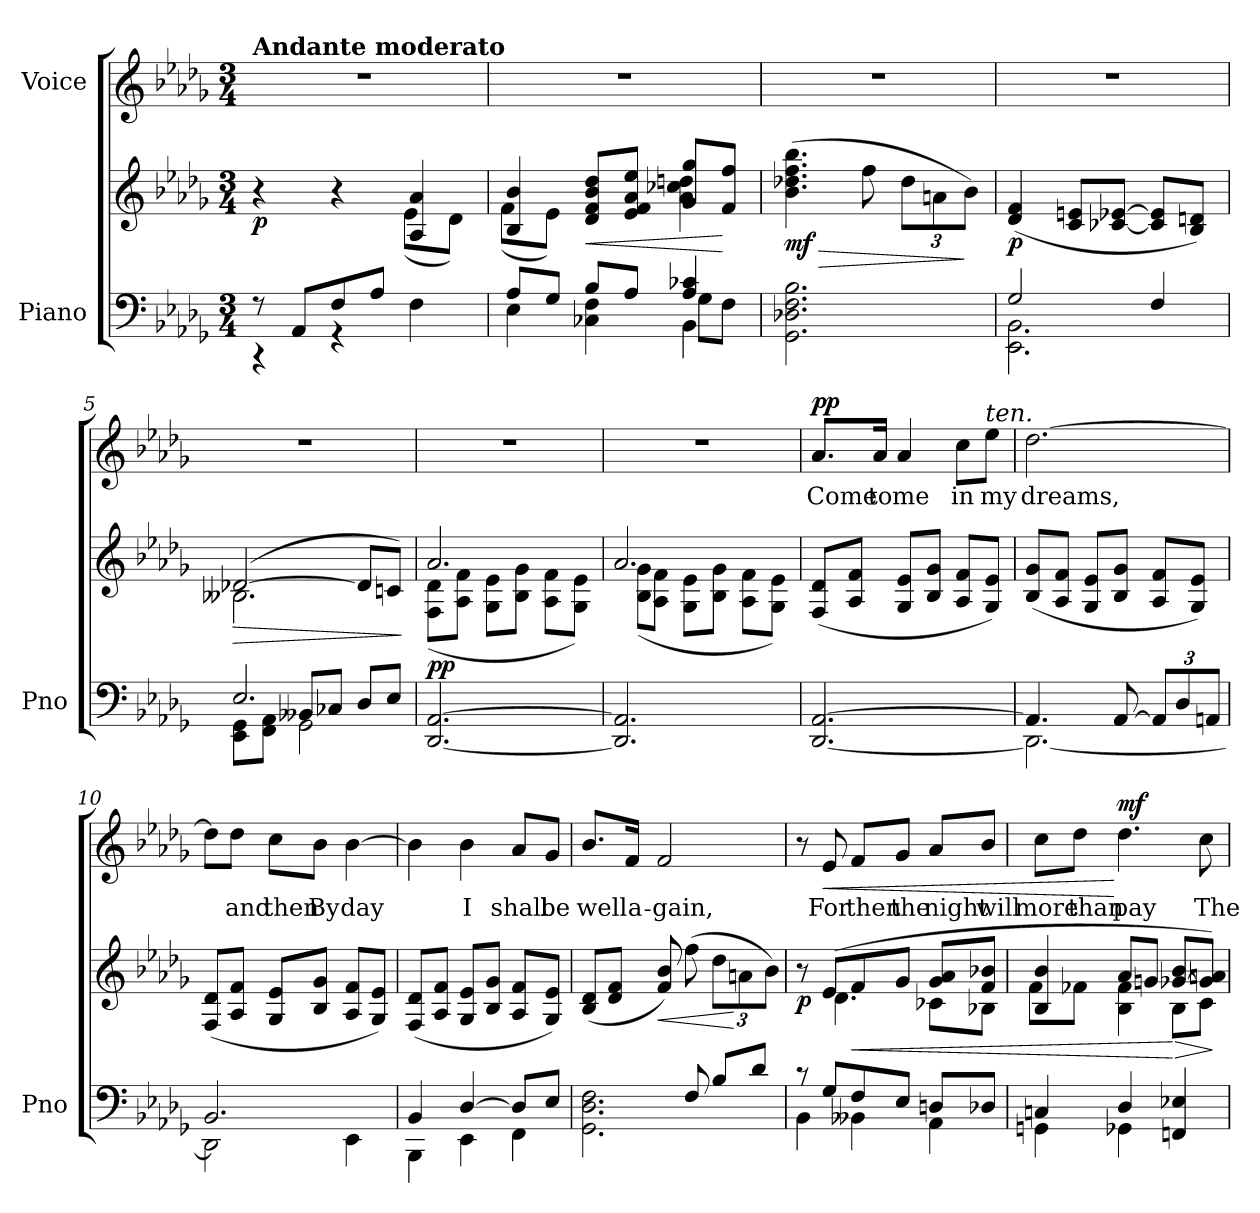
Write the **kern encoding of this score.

**kern	**kern	**dynam	**kern	**text	**dynam
*part2	*part2	*part2	*part1	*part1	*part1
*staff3	*staff2	*staff2/3	*staff1	*staff1	*staff1
*I"Piano	*	*	*I"Voice	*	*
*I'Pno	*	*	*	*	*
*clefF4	*clefG2	*	*clefG2	*	*
*k[b-e-a-d-g-]	*k[b-e-a-d-g-]	*	*k[b-e-a-d-g-]	*	*
*M3/4	*M3/4	*	*M3/4	*	*
=1	=1	=1	=1	=1	=1
*^	*^	*	*	*	*
!	!	!	!	!	!LO:TX:a:B:t=Andante moderato	!	!
!	!	!	!	!LO:DY:b	!	!	!
8r	4r	4r	2ryy	p	2.r	.	.
(8AA-/L	.	.	.	.	.	.	.
8F/	4r	4r	.	.	.	.	.
8A-/J	.	.	.	.	.	.	.
4ryy	4F\	(4A-/ 4a-/	(8e-\L)	.	.	.	.
.	.	.	8d-\J)	.	.	.	.
=2	=2	=2	=2	=2	=2	=2	=2
*	*^	*	*	*	*	*	*
8A-/L	4E-\	4ryy	4B-/ 4b-/	(8f\L	.	2.r	.	.
8G-/J	.	.	.	8e-\J)	.	.	.	.
!	!	!	!	!	!LO:HP:b	!	!	!
8B-/L	4C-X\ 4F\	4ryy	8d-/ 8f/ 8b-/ 8dd-/L	4ryy	<	.	.	.
8A-/J	.	.	8e-/ 8f/ 8a-/ 8ee-/J	.	.	.	.	.
4A-/ 4c-X/	4BB-\	8G-\L	8g-/ 8gg-/L	4a-\ 4cc-X\ 4ddn\	.	.	.	.
.	.	8F\J	8f/ 8ff/J)	.	[	.	.	.
*	*	*	*v	*v	*	*	*	*
=3	=3	=3	=3	=3	=3	=3	=3
!	!	!	!	!LO:HP:b	!	!	!
!	!	!	!	!LO:DY:n=1:b	!	!	!
*v	*v	*v	*	*	*	*	*
2.GG-\ 2.D-X\ 2.F\ 2.B-\	(4.b-\ 4.dd-X\ 4.ff\ 4.bb-\	> mf	2.r	.	.
.	8ff\	.	.	.	.
*	*Xbrackettup	*	*	*	*
.	12dd-\L	.	.	.	.
.	12an\	.	.	.	.
.	12b-\J)	]	.	.	.
=4	=4	=4	=4	=4	=4
*^	*	*	*	*	*
!	!	!	!LO:DY:b	!	!	!
2G-/	2.EE-\ 2.BB-\	(>4d-/ 4f/	p	2.r	.	.
.	.	8c/ 8en/L	.	.	.	.
.	.	[8c-X/ [8e-X/J	.	.	.	.
4F/	.	8c-/] 8e-/]L	.	.	.	.
.	.	8B-/ 8dn/J)	.	.	.	.
=5	=5	=5	=5	=5	=5	=5
*	*^	*	*	*	*	*
!	!	!	!	!LO:HP:b	!	!	!
*	*	*	*^	*	*	*	*
2.E-/	8EE-\ 8GG-\L	4ryy	([2d-X/	2.B--X\	>	2.r	.	.
.	8FF\ 8AA-\J	.	.	.	.	.	.	.
.	8BB--X/L	2GG-\	.	.	.	.	.	.
.	8C-X/J	.	.	.	.	.	.	.
.	8D-/L	.	8d-/L]	.	.	.	.	.
.	8E-/J	.	8cn/J)	.	.	.	.	.
*v	*v	*v	*	*	*	*	*	*
*	*v	*v	*	*	*	*
.	.	]	.	.	.
=6	=6	=6	=6	=6	=6
*	*^	*	*	*	*
!	!	!	!LO:DY:b	!	!	!
[2.DD-/ [2.AA-/	2.a-/	(8F\ 8d-\L	pp	2.r	.	.
.	.	8A-\ 8f\J	.	.	.	.
.	.	8G-\ 8e-\L	.	.	.	.
.	.	8B-\ 8g-\J	.	.	.	.
.	.	8A-\ 8f\L	.	.	.	.
.	.	8G-\ 8e-\J)	.	.	.	.
=7	=7	=7	=7	=7	=7	=7
2.DD-/] 2.AA-/]	2.a-/	(8B-\ 8g-\L	.	2.r	.	.
.	.	8A-\ 8f\J	.	.	.	.
.	.	8G-\ 8e-\L	.	.	.	.
.	.	8B-\ 8g-\J	.	.	.	.
.	.	8A-\ 8f\L	.	.	.	.
.	.	8G-\ 8e-\J)	.	.	.	.
=8	=8	=8	=8	=8	=8	=8
!	!	!	!	!	!	!LO:DY:a
*	*v	*v	*	*	*	*
[<2.DD-/ [2.AA-/	(8F/ 8d-/L	.	8.a-/L	Come	pp
.	8A-/ 8f/J	.	.	.	.
.	.	.	16a-/Jk	to	.
.	8G-/ 8e-/L	.	4a-/	me	.
.	8B-/ 8g-/J	.	.	.	.
.	8A-/ 8f/L	.	8cc\L	in	.
!	!	!	!LO:TX:i:t=ten.	!	!
.	8G-/ 8e-/J)	.	8ee-\J	my	.
=9	=9	=9	=9	=9	=9
*^	*	*	*	*	*
4.AA-/]	2.DD-\_	(8B-/ 8g-/L	.	[2.dd-\	dreams,	.
.	.	8A-/ 8f/J	.	.	.	.
.	.	8G-/ 8e-/L	.	.	.	.
[<8AA-/	.	8B-/ 8g-/J	.	.	.	.
*Xbrackettup	*	*	*	*	*	*
12AA-/L]	.	8A-/ 8f/L	.	.	.	.
12D-/	.	.	.	.	.	.
.	.	8G-/ 8e-/J)	.	.	.	.
12AAn/J	.	.	.	.	.	.
=10	=10	=10	=10	=10	=10	=10
2.BB-/	2DD-\]	(8F/ 8d-/L	.	8dd-\L]	.	.
.	.	8A-/ 8f/J	.	8dd-\J	and	.
.	.	8G-/ 8e-/L	.	8cc\L	then	.
.	.	8B-/ 8g-/J	.	8b-\J	By	.
.	4EE-\	8A-/ 8f/L	.	[4b-\	day	.
.	.	8G-/ 8e-/J)	.	.	.	.
=11	=11	=11	=11	=11	=11	=11
4BB-/	4BBB-\	(8F/ 8d-/L	.	4b-\]	.	.
.	.	8A-/ 8f/J	.	.	.	.
[4D-/	4EE-\	8G-/ 8e-/L	.	4b-\	I	.
.	.	8B-/ 8g-/J	.	.	.	.
8D-/L]	4FF\	8A-/ 8f/L	.	8a-/L	shall	.
8E-/J	.	8G-/ 8e-/J)	.	8g-/J	be	.
=12	=12	=12	=12	=12	=12	=12
4.ryy	2.GG-\ 2.D-\ 2.F\	(<8B-/ 8d-/L	.	8.b-/L	well	.
.	.	8d-/ 8f/J	.	.	.	.
.	.	.	.	16f/Jk	a-	.
!	!	!	!LO:HP:b	!	!	!
.	.	8f/ 8b-/)	<	2f/	-gain,	.
8F/	.	(8ff\	.	.	.	.
*	*	*brackettup	*	*	*	*
8B-/L	.	12dd-\L	.	.	.	.
.	.	12an\	[	.	.	.
8d-/J	.	.	.	.	.	.
.	.	12b-\J)	.	.	.	.
=13	=13	=13	=13	=13	=13	=13
*	*	*^	*	*	*	*
!	!	!	!	!LO:DY:b	!	!	!
8r	4BB-\	8r	8ryy	p	8r	.	.
!	!	!	!	!	!	!	!LO:HP:b
8G-/L	.	(8e-/L	4.d-\	.	8e-/	For	<
!	!	!	!	!LO:HP:b	!	!	!
8F/	4BB--X\	8f/	.	<	8f/L	then	.
8E-/J	.	8g-/J	.	.	8g-/J	the	.
8Dn/L	4AA-\	8g-/ 8a-/L	8c-X\L	.	8a-/L	night	.
8D-X/J	.	8f/ 8b-X/J	8B-X\J	.	8b-/J	will	.
=14	=14	=14	=14	=14	=14	=14	=14
4Cn/	4GGn\	4B-/ 4b-/	8f\L	.	8cc\L	more	.
.	.	.	8f-X\J	.	8dd-\J	than	.
!	!	!	!	!	!	!	!LO:DY:n=1:a
4D-/	4GG-X\	8a-/L	4B-\ 4f-\	.	4.dd-\	pay	[ mf
.	.	8gn/J	.	.	.	.	.
!	!	!	!	!LO:HP:n=1:b	!	!	!
4ryy	4FFn/ 4E-X/	[<8g-X/ 8b-/L	8B-\L	[ >	.	.	.
.	.	8g-/] 8an/J)	8c\J	.	8cc\	The	.
*v	*v	*	*	*	*	*	*
*	*v	*v	*	*	*	*
.	.	]	.	.	.
=	=	=	=	=	=
*-	*-	*-	*-	*-	*-
